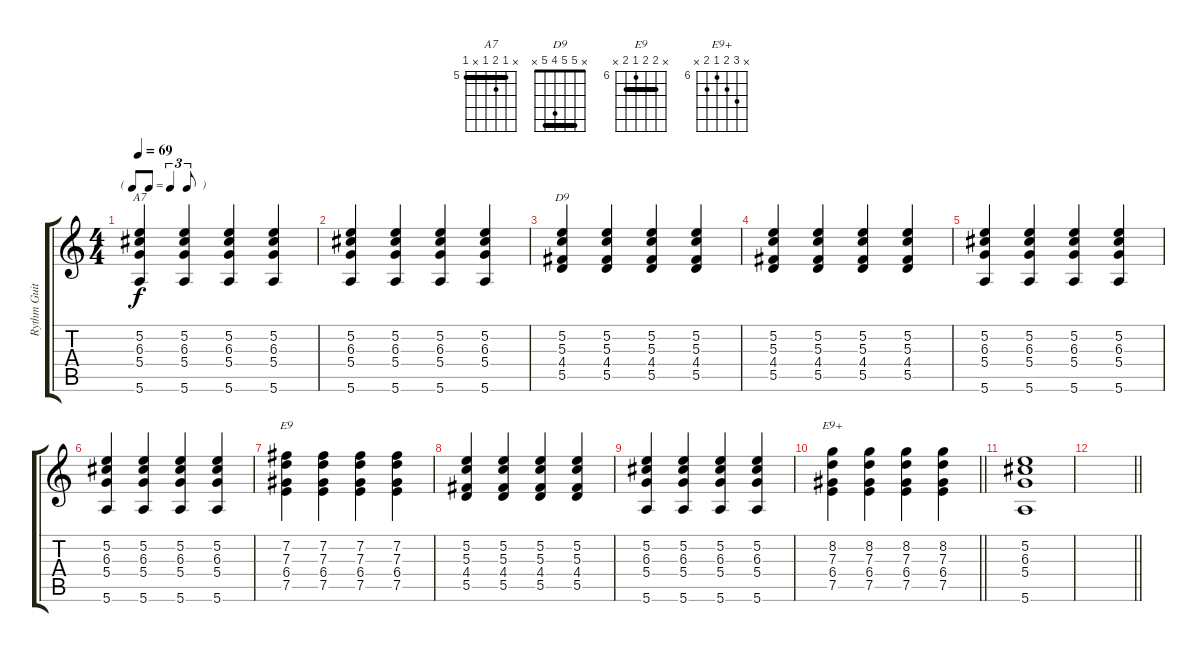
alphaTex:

\track ("Rythm Guitar" "Rythm Guit") {instrument electricguitarjazz}
\staff {score tabs}
\tuning (E4 B3 G3 D3 A2 E2) {hide}
\chord ("A7" x 5 6 5 x 5) {firstfret 5 barre 5}
\chord ("D9" x 5 5 4 5 x) {barre 5}
\chord ("E9" x 7 7 6 7 x) {firstfret 6 barre 7}
\chord ("E9+" x 8 7 6 7 x) {firstfret 6}
\ts (4 4)
\tf triplet8th
\tempo 69
\clef g2
\ks c
(5.2 6.3 5.4 5.6).4{ch "A7" dy f} (5.2 6.3 5.4 5.6).4 (5.2 6.3 5.4 5.6).4 (5.2 6.3 5.4 5.6).4 |
(5.2 6.3 5.4 5.6).4 (5.2 6.3 5.4 5.6).4 (5.2 6.3 5.4 5.6).4 (5.2 6.3 5.4 5.6).4 |
(5.2 5.3 4.4 5.5).4{ch "D9"} (5.2 5.3 4.4 5.5).4 (5.2 5.3 4.4 5.5).4 (5.2 5.3 4.4 5.5).4 |
(5.2 5.3 4.4 5.5).4 (5.2 5.3 4.4 5.5).4 (5.2 5.3 4.4 5.5).4 (5.2 5.3 4.4 5.5).4 |
(5.2 6.3 5.4 5.6).4 (5.2 6.3 5.4 5.6).4 (5.2 6.3 5.4 5.6).4 (5.2 6.3 5.4 5.6).4 |
(5.2 6.3 5.4 5.6).4 (5.2 6.3 5.4 5.6).4 (5.2 6.3 5.4 5.6).4 (5.2 6.3 5.4 5.6).4 |
(7.2 7.3 6.4 7.5).4{ch "E9"} (7.2 7.3 6.4 7.5).4 (7.2 7.3 6.4 7.5).4 (7.2 7.3 6.4 7.5).4 |
(5.2 5.3 4.4 5.5).4 (5.2 5.3 4.4 5.5).4 (5.2 5.3 4.4 5.5).4 (5.2 5.3 4.4 5.5).4 |
(5.2 6.3 5.4 5.6).4 (5.2 6.3 5.4 5.6).4 (5.2 6.3 5.4 5.6).4 (5.2 6.3 5.4 5.6).4 |
\barLineRight lightlight
(8.2 7.3 6.4 7.5).4{ch "E9+"} (8.2 7.3 6.4 7.5).4 (8.2 7.3 6.4 7.5).4 (8.2 7.3 6.4 7.5).4 |
(5.2 6.3 5.4 5.6).1 |
\barLineRight lightlight
